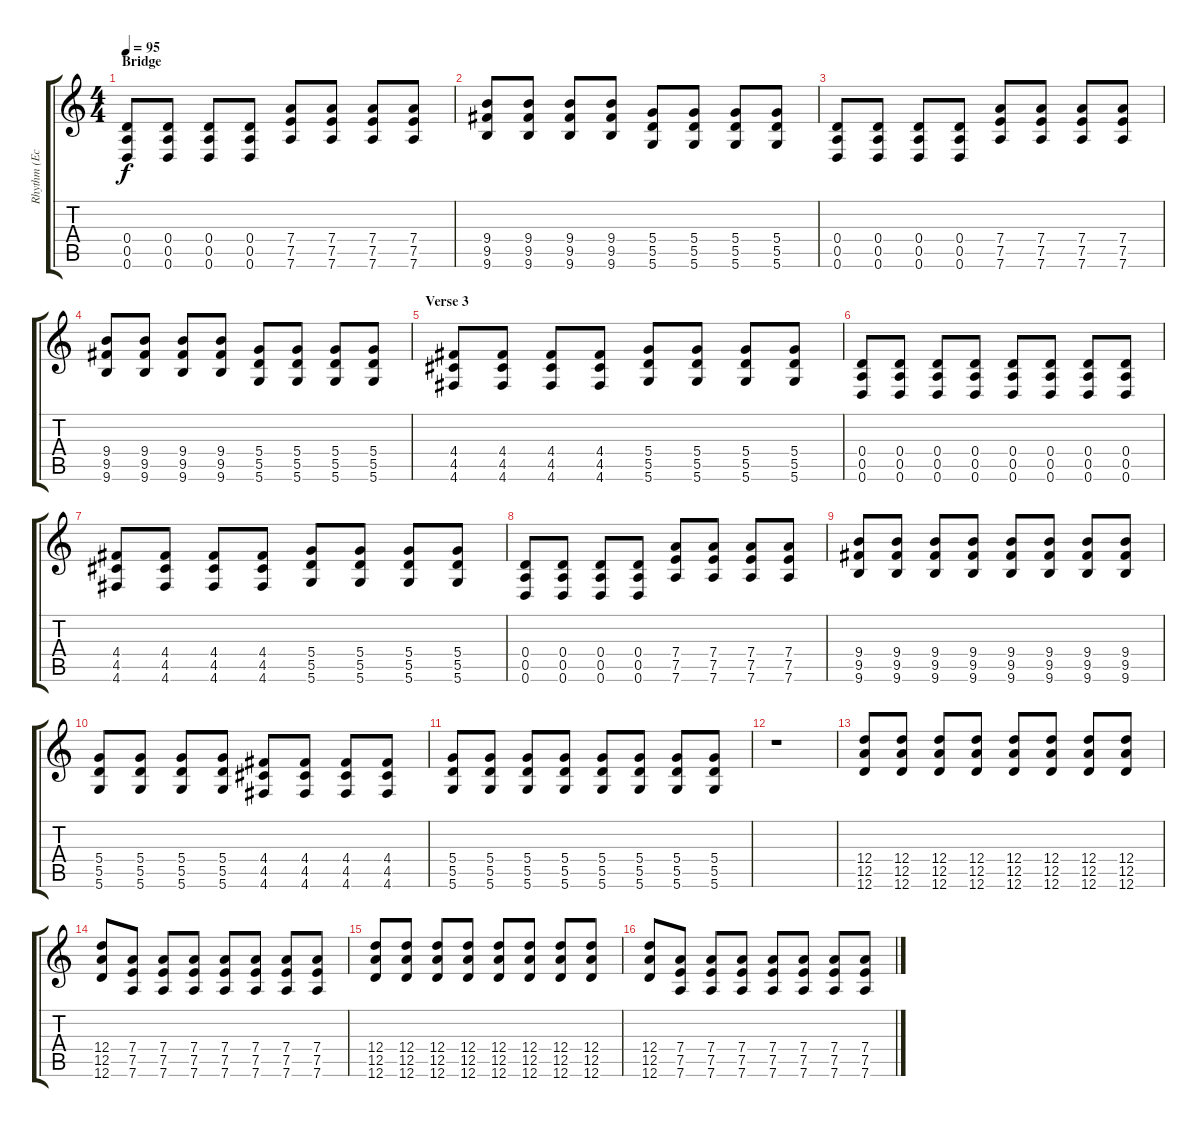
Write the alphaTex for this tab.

\track ("Rhythm (Echo)" "Rhythm (Ec") {instrument distortionguitar}
\staff {score tabs}
\tuning (E4 B3 G3 D3 A2 D2) {hide}
\ts (4 4)
\section ("" "Bridge")
\tempo 95
\clef g2
\ks c
(0.4 0.5 0.6).8{dy f volume 6} (0.4 0.5 0.6).8 (0.4 0.5 0.6).8 (0.4 0.5 0.6).8 (7.4 7.5 7.6).8 (7.4 7.5 7.6).8 (7.4 7.5 7.6).8 (7.4 7.5 7.6).8 |
(9.4 9.5 9.6).8 (9.4 9.5 9.6).8 (9.4 9.5 9.6).8 (9.4 9.5 9.6).8 (5.4 5.5 5.6).8 (5.4 5.5 5.6).8 (5.4 5.5 5.6).8 (5.4 5.5 5.6).8 |
(0.4 0.5 0.6).8 (0.4 0.5 0.6).8 (0.4 0.5 0.6).8 (0.4 0.5 0.6).8 (7.4 7.5 7.6).8 (7.4 7.5 7.6).8 (7.4 7.5 7.6).8 (7.4 7.5 7.6).8 |
(9.4 9.5 9.6).8 (9.4 9.5 9.6).8 (9.4 9.5 9.6).8 (9.4 9.5 9.6).8 (5.4 5.5 5.6).8 (5.4 5.5 5.6).8 (5.4 5.5 5.6).8 (5.4 5.5 5.6).8 |
\section ("" "Verse 3")
(4.4 4.5 4.6).8 (4.4 4.5 4.6).8 (4.4 4.5 4.6).8 (4.4 4.5 4.6).8 (5.4 5.5 5.6).8 (5.4 5.5 5.6).8 (5.4 5.5 5.6).8 (5.4 5.5 5.6).8 |
(0.4 0.5 0.6).8 (0.4 0.5 0.6).8 (0.4 0.5 0.6).8 (0.4 0.5 0.6).8 (0.4 0.5 0.6).8 (0.4 0.5 0.6).8 (0.4 0.5 0.6).8 (0.4 0.5 0.6).8 |
(4.4 4.5 4.6).8 (4.4 4.5 4.6).8 (4.4 4.5 4.6).8 (4.4 4.5 4.6).8 (5.4 5.5 5.6).8 (5.4 5.5 5.6).8 (5.4 5.5 5.6).8 (5.4 5.5 5.6).8 |
(0.4 0.5 0.6).8 (0.4 0.5 0.6).8 (0.4 0.5 0.6).8 (0.4 0.5 0.6).8 (7.4 7.5 7.6).8 (7.4 7.5 7.6).8 (7.4 7.5 7.6).8 (7.4 7.5 7.6).8 |
(9.4 9.5 9.6).8 (9.4 9.5 9.6).8 (9.4 9.5 9.6).8 (9.4 9.5 9.6).8 (9.4 9.5 9.6).8 (9.4 9.5 9.6).8 (9.4 9.5 9.6).8 (9.4 9.5 9.6).8 |
(5.4 5.5 5.6).8 (5.4 5.5 5.6).8 (5.4 5.5 5.6).8 (5.4 5.5 5.6).8 (4.4 4.5 4.6).8 (4.4 4.5 4.6).8 (4.4 4.5 4.6).8 (4.4 4.5 4.6).8 |
(5.4 5.5 5.6).8 (5.4 5.5 5.6).8 (5.4 5.5 5.6).8 (5.4 5.5 5.6).8 (5.4 5.5 5.6).8 (5.4 5.5 5.6).8 (5.4 5.5 5.6).8 (5.4 5.5 5.6).8 |
r.1 |
(12.4 12.5 12.6).8 (12.4 12.5 12.6).8 (12.4 12.5 12.6).8 (12.4 12.5 12.6).8 (12.4 12.5 12.6).8 (12.4 12.5 12.6).8 (12.4 12.5 12.6).8 (12.4 12.5 12.6).8 |
(12.4 12.5 12.6).8 (7.4 7.5 7.6).8 (7.4 7.5 7.6).8 (7.4 7.5 7.6).8 (7.4 7.5 7.6).8 (7.4 7.5 7.6).8 (7.4 7.5 7.6).8 (7.4 7.5 7.6).8 |
(12.4 12.5 12.6).8 (12.4 12.5 12.6).8 (12.4 12.5 12.6).8 (12.4 12.5 12.6).8 (12.4 12.5 12.6).8 (12.4 12.5 12.6).8 (12.4 12.5 12.6).8 (12.4 12.5 12.6).8 |
(12.4 12.5 12.6).8 (7.4 7.5 7.6).8 (7.4 7.5 7.6).8 (7.4 7.5 7.6).8 (7.4 7.5 7.6).8 (7.4 7.5 7.6).8 (7.4 7.5 7.6).8 (7.4 7.5 7.6).8
